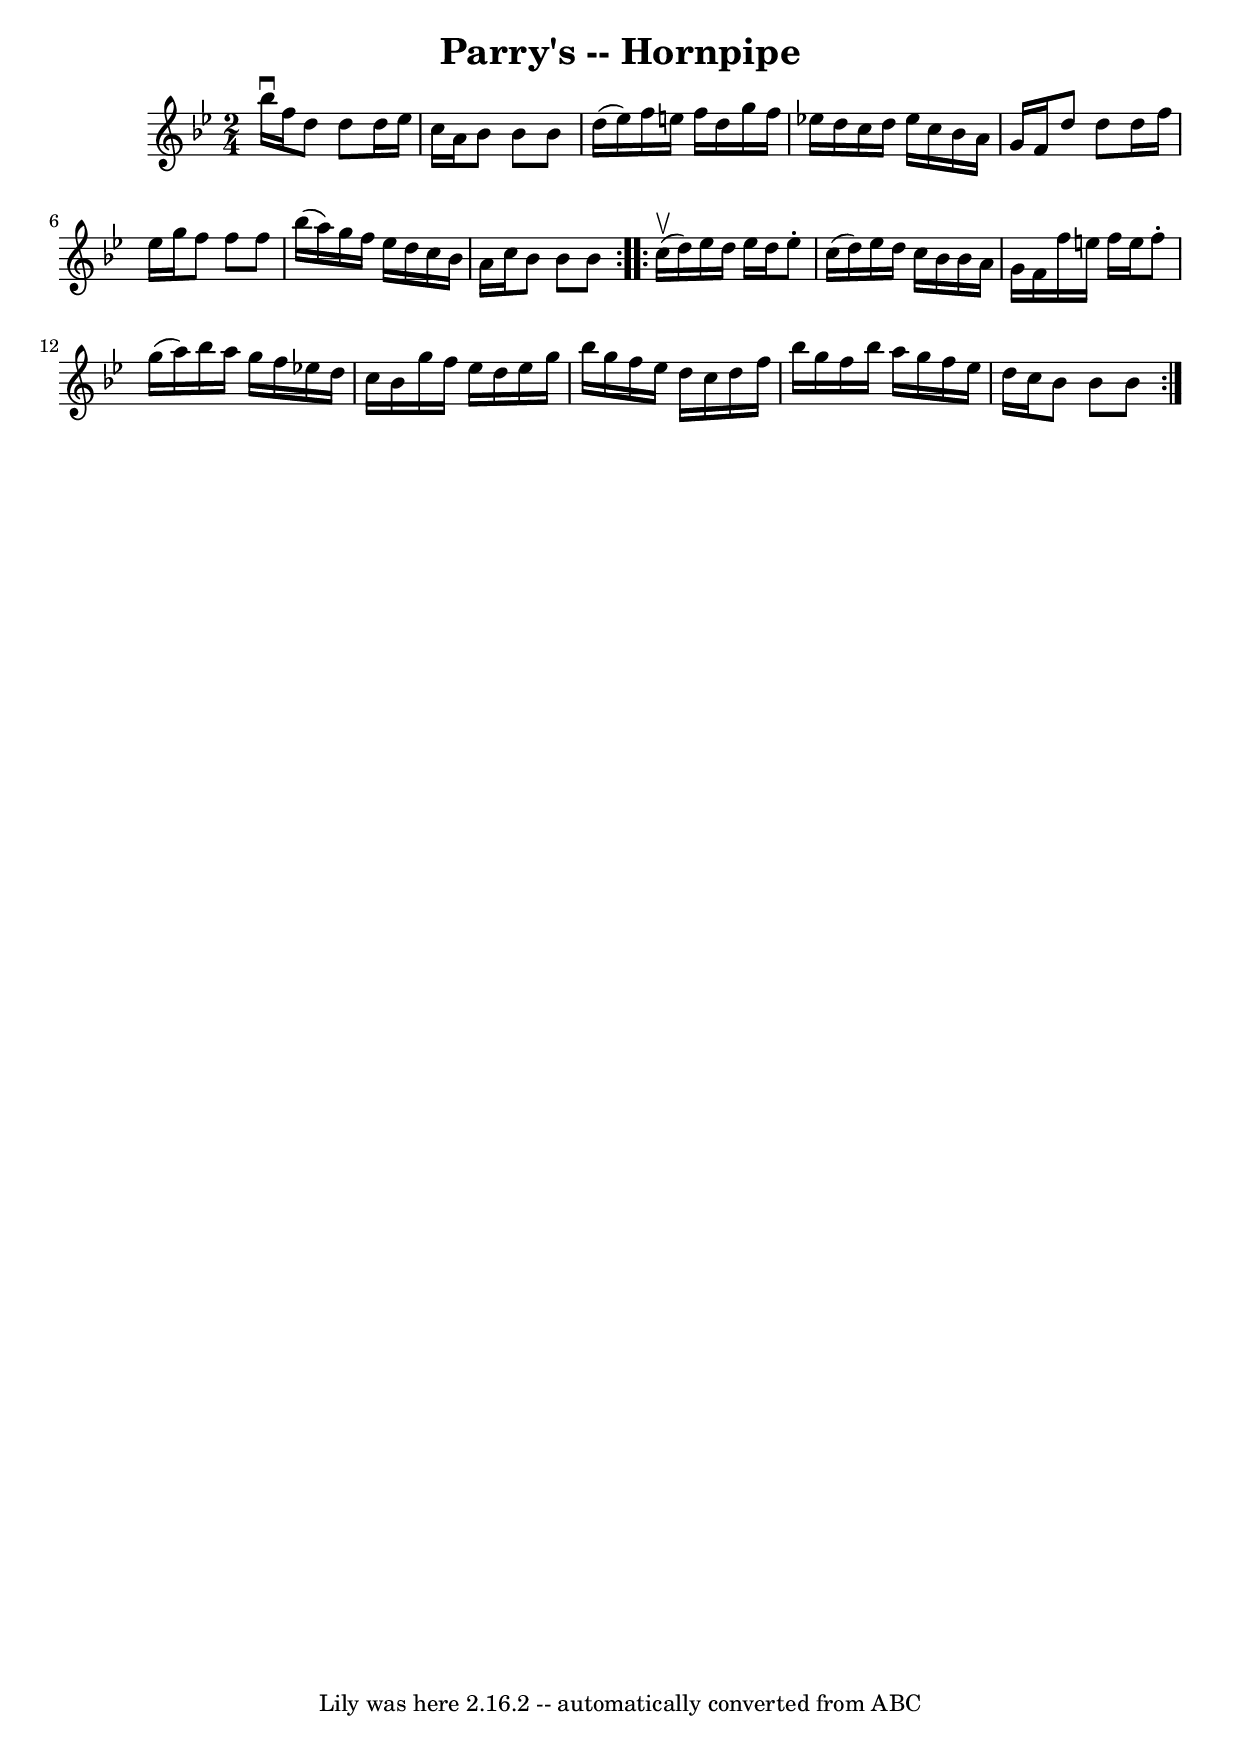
\version "2.16.2"
\include "Mammoth.ily"
\header {
	%% book = "Cole's 1000 Fiddle Tunes"
	crossRefNumber = "1"
	footnotes = ""
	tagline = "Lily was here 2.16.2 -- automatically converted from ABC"
	title = "Parry's -- Hornpipe"
}
voicedefault =  {


\repeat volta 2 {
\time 2/4 
\key bes \major bes''16^\downbow f''16  |
 d''8 d''8  
 d''16 ees''16 c''16 a'16  |
 bes'8 bes'8 bes'8    
d''16 (ees''16) |
 f''16 e''16 f''16 d''16 g''16    
f''16 ees''!16 d''16  |
 c''16 d''16 ees''16 c''16    
bes'16 a'16 g'16 f'16  |
 d''8 d''8 d''16 f''16    
ees''16 g''16  |
 f''8 f''8 f''8 bes''16 (a''16) 
|
 g''16 f''16 ees''16 d''16 c''16 bes'16 a'16    
c''16  |
 bes'8 bes'8 bes'8  }     \repeat volta 2 { c''16 
(^\upbow d''16) |
 ees''16 d''16 ees''16 d''16 ees''8 
-. c''16 (d''16) |
 ees''16 d''16 c''16 bes'16    
bes'16 a'16 g'16 f'16  |
 f''16 e''16 f''16 e''16    
f''8 -. g''16 (a''16) |
 bes''16 a''16 g''16 f''16    
ees''!16 d''16 c''16 bes'16  |
 g''16 f''16 ees''16    
d''16 ees''16 g''16 bes''16 g''16  |
 f''16 ees''16    
d''16 c''16 d''16 f''16 bes''16 g''16  |
 f''16    
bes''16 a''16 g''16 f''16 ees''16 d''16 c''16  |
   
bes'8 bes'8 bes'8  }   
}

\score{
    <<

	\context Staff="default"
	{
	    \voicedefault 
	}

    >>
	\layout {
	}
	\midi {}
}
